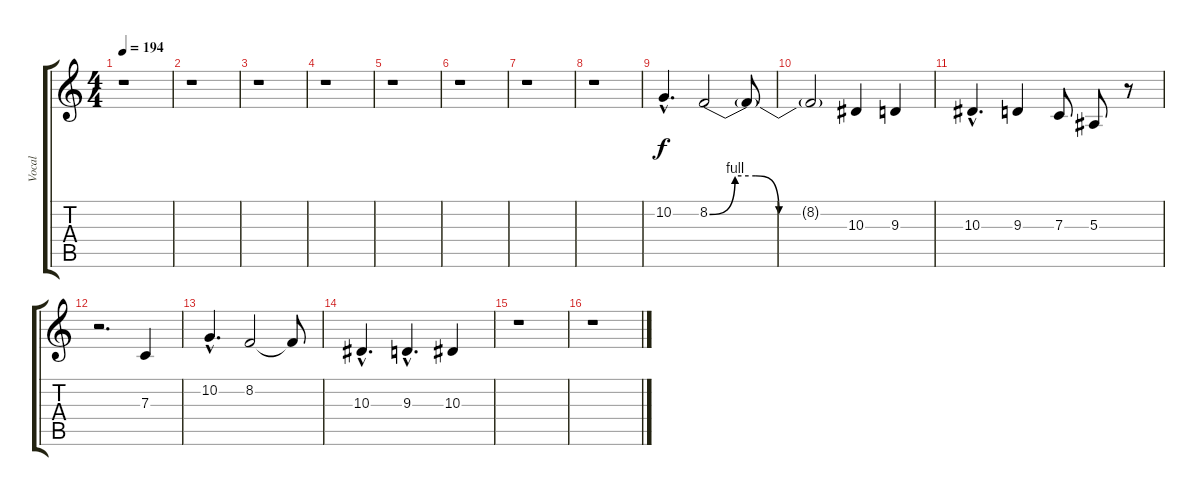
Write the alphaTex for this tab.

\track ("Vocal" "Vocal") {instrument stringensemble1}
\staff {score tabs}
\tuning (D4 A3 F3 C3 G2 C2) {hide}
\ts (4 4)
\tempo 194
\clef g2
\ks c
r.1{dy f} |
r.1 |
r.1 |
r.1 |
r.1 |
r.1 |
r.1 |
r.1 |
10.2{hac}.4{d} 8.2{be (custom 0 0 11 4 20 4 30 0 60 0)}.2 8.2{t}.8 |
8.2{t}.2 10.3.4 9.3.4 |
10.3{hac}.4{d} 9.3.4 7.3.8 5.3.8 r.8 |
r.2{d} 7.3.4 |
10.2{hac}.4{d} 8.2.2 8.2{t}.8 |
10.3{hac}.4{d} 9.3{hac}.4{d} 10.3.4 |
r.1 |
r.1
